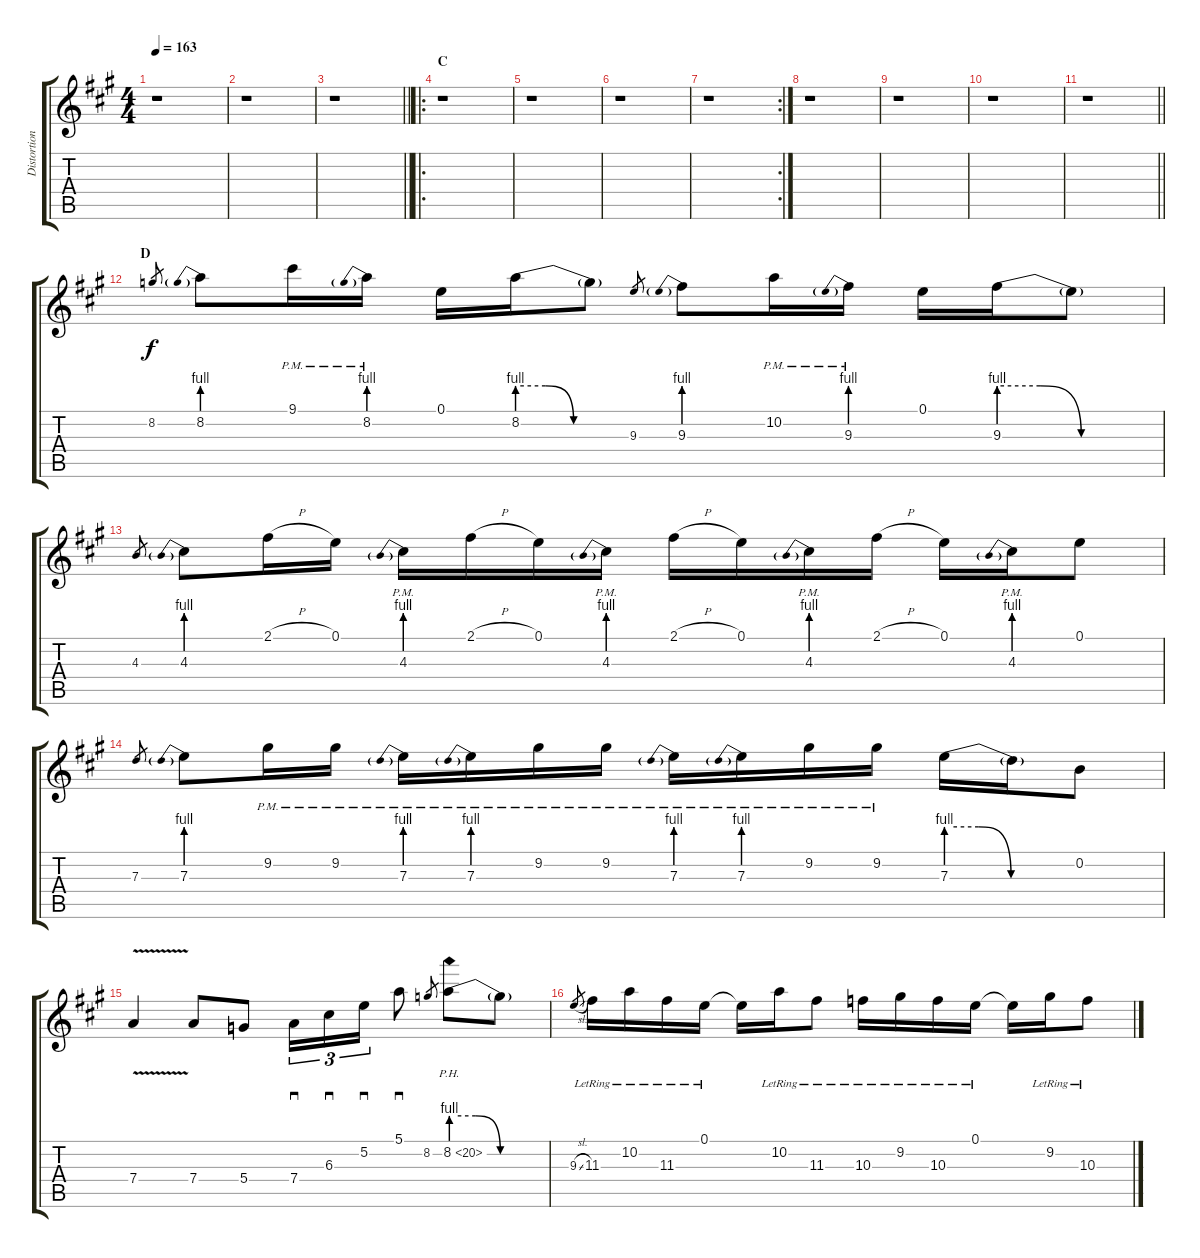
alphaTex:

\track ("Distortion 5" "Distortion") {instrument distortionguitar}
\staff {score tabs}
\tuning (E4 B3 G3 D3 A2 E2) {hide}
\ts (4 4)
\tempo 163
\clef g2
\ks a
r.1{dy f} |
r.1 |
\barLineRight lightlight
r.1 |
\ro
\section ("" "C")
r.1 |
r.1 |
r.1 |
\rc 2
r.1 |
r.1 |
r.1 |
r.1 |
\barLineRight lightlight
r.1 |
\section ("" "D")
8.2.8{gr} 8.2{be (prebend 0 4 60 4)}.8 9.1{pm}.16 8.2{be (prebend 0 4 60 4) pm}.16 0.1.16 8.2{be (custom 0 4 15 4 30 0 60 0)}.16 8.2{t}.8 9.3.8{gr} 9.3{be (prebend 0 4 60 4)}.8 10.2{pm}.16 9.3{be (prebend 0 4 60 4) pm}.16 0.1.16 9.3{be (custom 0 4 15 4 30 0 60 0)}.16 9.3{t}.8 |
4.3.8{gr} 4.3{be (prebend 0 4 60 4)}.8 2.1{h}.16 0.1.16 4.3{be (prebend 0 4 60 4) pm}.16 2.1{h}.16 0.1.16 4.3{be (prebend 0 4 60 4) pm}.16 2.1{h}.16 0.1.16 4.3{be (prebend 0 4 60 4) pm}.16 2.1{h}.16 0.1.16 4.3{be (prebend 0 4 60 4) pm}.16 0.1.8 |
7.3.8{gr} 7.3{be (prebend 0 4 60 4)}.8 9.2{pm}.16 9.2{pm}.16 7.3{be (prebend 0 4 60 4) pm}.16 7.3{be (prebend 0 4 60 4) pm}.16 9.2{pm}.16 9.2{pm}.16 7.3{be (prebend 0 4 60 4) pm}.16 7.3{be (prebend 0 4 60 4) pm}.16 9.2{pm}.16 9.2{pm}.16 7.3{be (custom 0 4 15 4 30 0 60 0)}.16 7.3{t}.16 0.2.8 |
7.4{v}.4 7.4.8 5.4.8 7.4.16{sd tu (3 2)} 6.3.16{sd tu (3 2)} 5.2.16{sd tu (3 2)} 5.1.8{sd} 8.2.8{gr} 8.2{be (custom 0 4 15 4 30 0 60 0) ph 12}.8 8.2{t}.8 |
9.3{sl}.8{gr} 11.3{lr}.16 10.2{lr}.16 11.3{lr}.16 0.1{lr}.16 0.1{t}.16 10.2{lr}.16 11.3{lr}.8 10.3{lr}.16 9.2{lr}.16 10.3{lr}.16 0.1{lr}.16 0.1{t}.16 9.2{lr}.16 10.3{lr}.8
